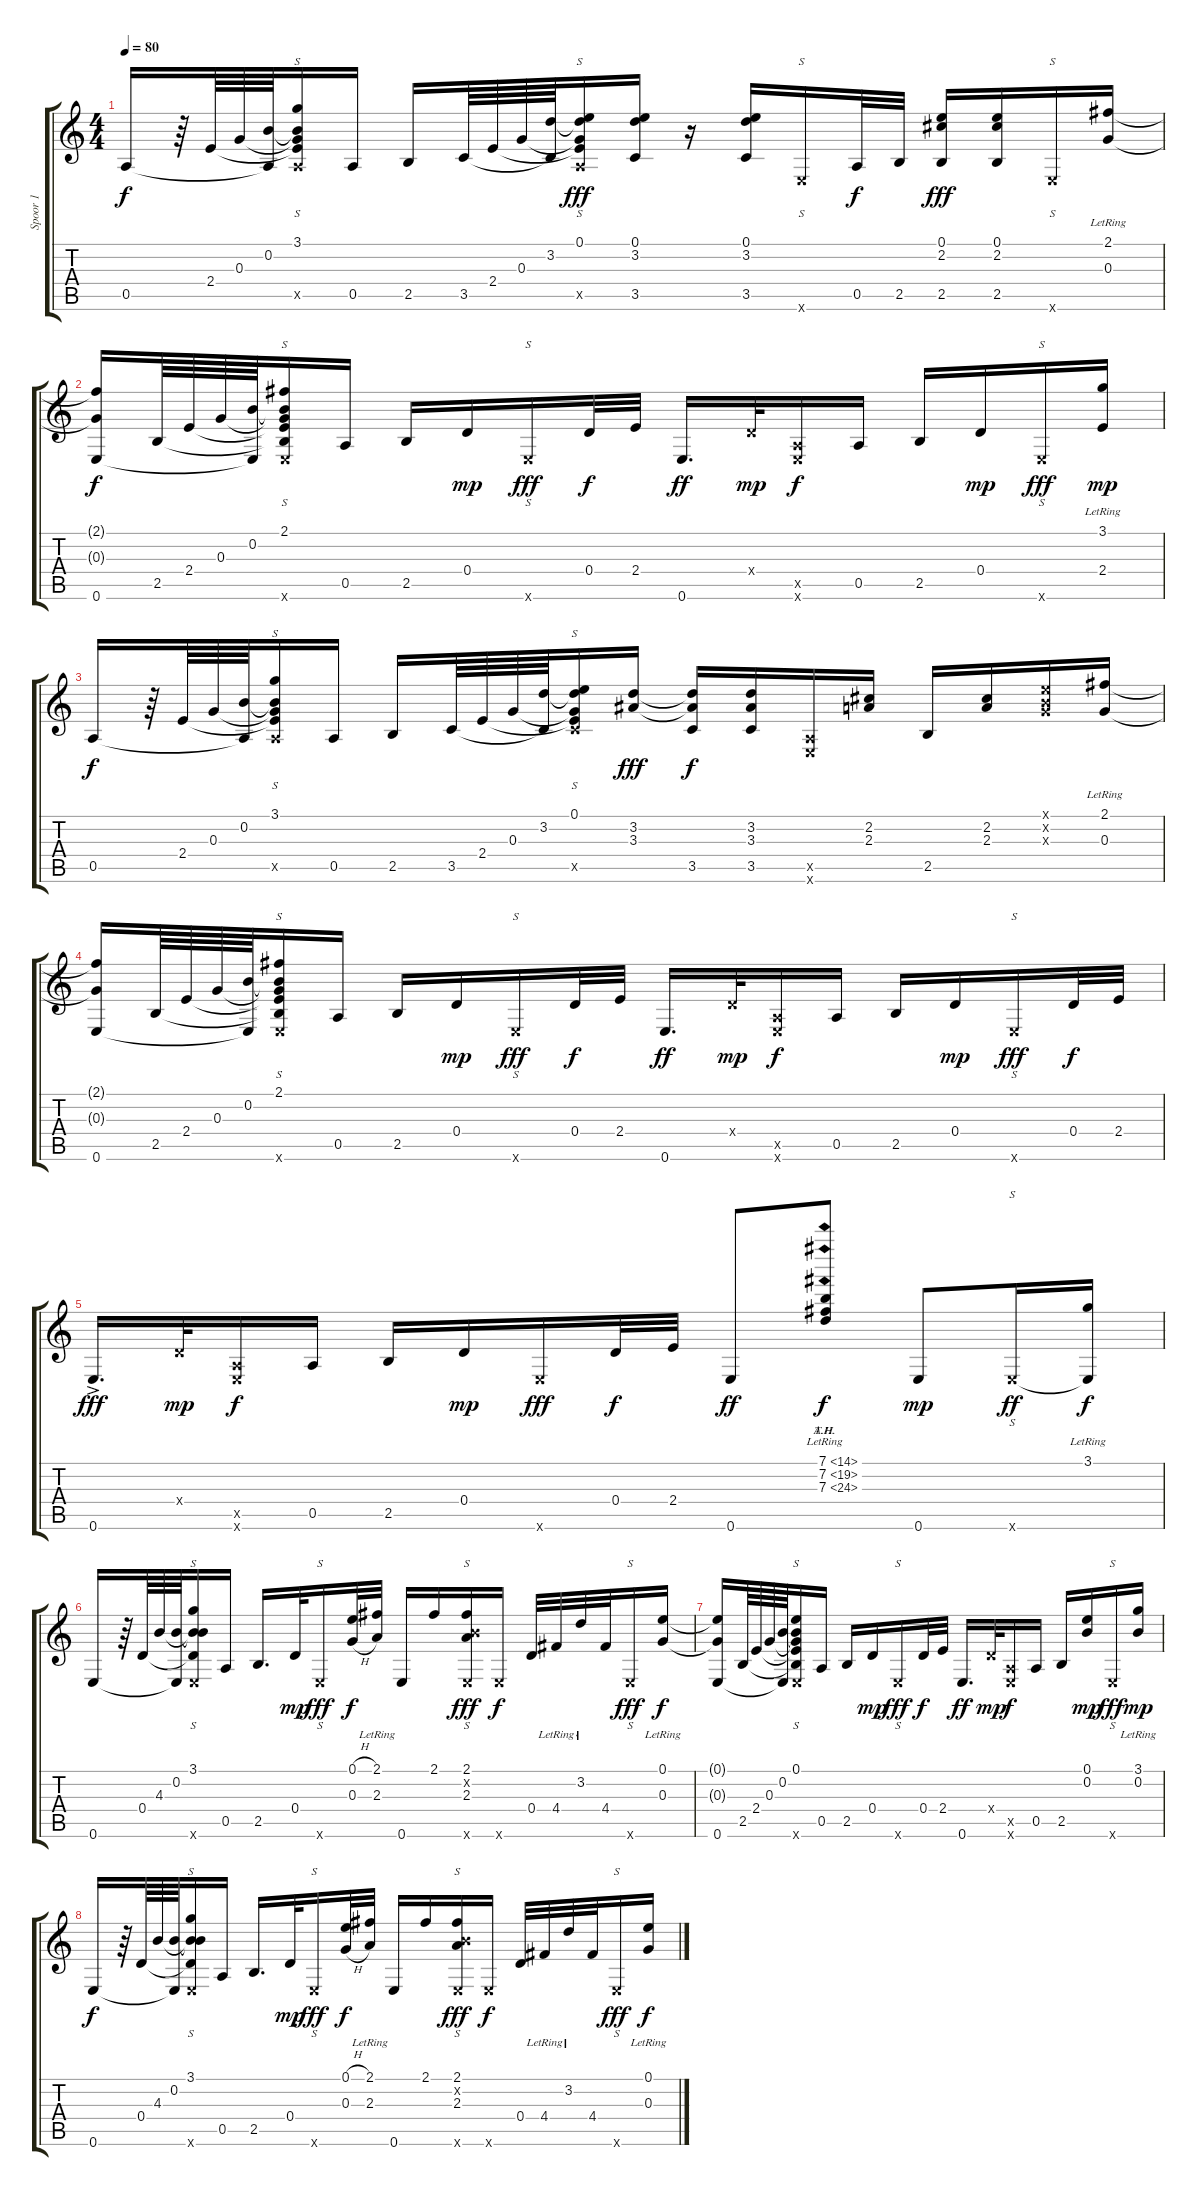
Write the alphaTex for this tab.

\track ("Spoor 1" "Spoor 1") {instrument acousticguitarsteel}
\staff {score tabs}
\tuning (E4 B3 G3 D3 A2 E2) {hide}
\ts (4 4)
\tempo 80
\clef g2
\ks c
0.5.16{dy f} r.64 2.4.64 0.3.64 (0.2 0.5{t}).64 (3.1 0.2{t} 0.3{t} 2.4{t} 0.5{x}).16{s} 0.5.16 2.5.16 3.5.64 2.4.64 0.3.64 (3.2 3.5{t}).64 (0.1 3.2{t} 0.3{t} 2.4{t} 0.5{x}).16{s dy fff} (0.1 3.2 3.5).16 r.16 (0.1 3.2 3.5).16 0.6{x}.16{s} 0.5.32{dy f} 2.5.32 (0.1 2.2 2.5).16{dy fff} (0.1 2.2 2.5).16 0.6{x}.16{s} (2.1{lr} 0.3{lr}).16 |
(2.1{t} 0.3{t} 0.6).16{dy f} 2.5.64 2.4.64 0.3.64 (0.2 0.6{t}).64 (2.1 0.2{t} 0.3{t} 2.4{t} 2.5{t} 0.6{x}).16{s} 0.5.16 2.5.16 0.4.16{dy mp} 0.6{x}.16{s dy fff} 0.4.32{dy f} 2.4.32 0.6.16{d dy ff} 0.4{x}.32{dy mp} (0.5{x} 0.6{x}).16{dy f} 0.5.16 2.5.16 0.4.16{dy mp} 0.6{x}.16{s dy fff} (3.1{lr} 2.4).16{dy mp} |
0.5.16{dy f} r.64 2.4.64 0.3.64 (0.2 0.5{t}).64 (3.1 0.2{t} 0.3{t} 2.4{t} 0.5{x}).16{s} 0.5.16 2.5.16 3.5.64 2.4.64 0.3.64 (3.2 3.5{t}).64 (0.1 3.2{t} 0.3{t} 2.4{t} 3.5{x}).16{s} (3.2 3.3).16{dy fff} (3.2{t} 3.3{t} 3.5).16{dy f} (3.2 3.3 3.5).16 (0.5{x} 0.6{x}).16 (2.2 2.3).16 2.5.16 (2.2 2.3).16 (0.1{x} 0.2{x} 0.3{x}).16 (2.1{lr} 0.3{lr}).16 |
(2.1{t} 0.3{t} 0.6).16 2.5.64 2.4.64 0.3.64 (0.2 0.6{t}).64 (2.1 0.2{t} 0.3{t} 2.4{t} 2.5{t} 0.6{x}).16{s} 0.5.16 2.5.16 0.4.16{dy mp} 0.6{x}.16{s dy fff} 0.4.32{dy f} 2.4.32 0.6.16{d dy ff} 0.4{x}.32{dy mp} (0.5{x} 0.6{x}).16{dy f} 0.5.16 2.5.16 0.4.16{dy mp} 0.6{x}.16{s dy fff} 0.4.32{dy f} 2.4.32 |
0.6{ac}.16{d dy fff} 0.4{x}.32{dy mp} (0.5{x} 0.6{x}).16{dy f} 0.5.16 2.5.16 0.4.16{dy mp} 0.6{x}.16{dy fff} 0.4.32{dy f} 2.4.32 0.6.8{dy ff} (7.1{th 7 lr} 7.2{ah 12 lr} 7.3{ah 17 lr}).8{dy f} 0.6.8{dy mp} 0.6{x}.16{s dy ff} (3.1{lr} 0.6{t}).16{dy f} |
0.6.16 r.64 0.4.64 4.3.64 (0.2 0.6{t}).64 (3.1 0.2{t} 4.3{t} 0.4{t} 0.6{x}).16{s} 0.5.16 2.5.16{d} 0.4.32{dy mp} 0.6{x}.16{s dy fff} (0.1{h} 0.3{h}).32{dy f} (2.1{lr} 2.3{lr}).32 0.6.16 2.1.16 (2.1 0.2{x} 2.3 0.6{x}).16{s dy fff} 0.6{x}.16{dy f} 0.4.32 4.4{lr}.32 3.2{lr}.32 4.4.32 0.6{x}.16{s dy fff} (0.1{lr} 0.3{lr}).16{dy f} |
(0.1{t} 0.3{t} 0.6).16 2.5.64 2.4.64 0.3.64 (0.2 0.6{t}).64 (0.1 0.2{t} 0.3{t} 2.4{t} 2.5{t} 0.6{x}).16{s} 0.5.16 2.5.16 0.4.16{dy mp} 0.6{x}.16{s dy fff} 0.4.32{dy f} 2.4.32 0.6.16{d dy ff} 0.4{x}.32{dy mp} (0.5{x} 0.6{x}).16{dy f} 0.5.16 2.5.16 (0.1 0.2).16{dy mp} 0.6{x}.16{s dy fff} (3.1{lr} 0.2{lr}).16{dy mp} |
0.6.16{dy f} r.64 0.4.64 4.3.64 (0.2 0.6{t}).64 (3.1 0.2{t} 4.3{t} 0.4{t} 0.6{x}).16{s} 0.5.16 2.5.16{d} 0.4.32{dy mp} 0.6{x}.16{s dy fff} (0.1{h} 0.3{h}).32{dy f} (2.1{lr} 2.3{lr}).32 0.6.16 2.1.16 (2.1 0.2{x} 2.3 0.6{x}).16{s dy fff} 0.6{x}.16{dy f} 0.4.32 4.4{lr}.32 3.2{lr}.32 4.4.32 0.6{x}.16{s dy fff} (0.1{lr} 0.3{lr}).16{dy f}
